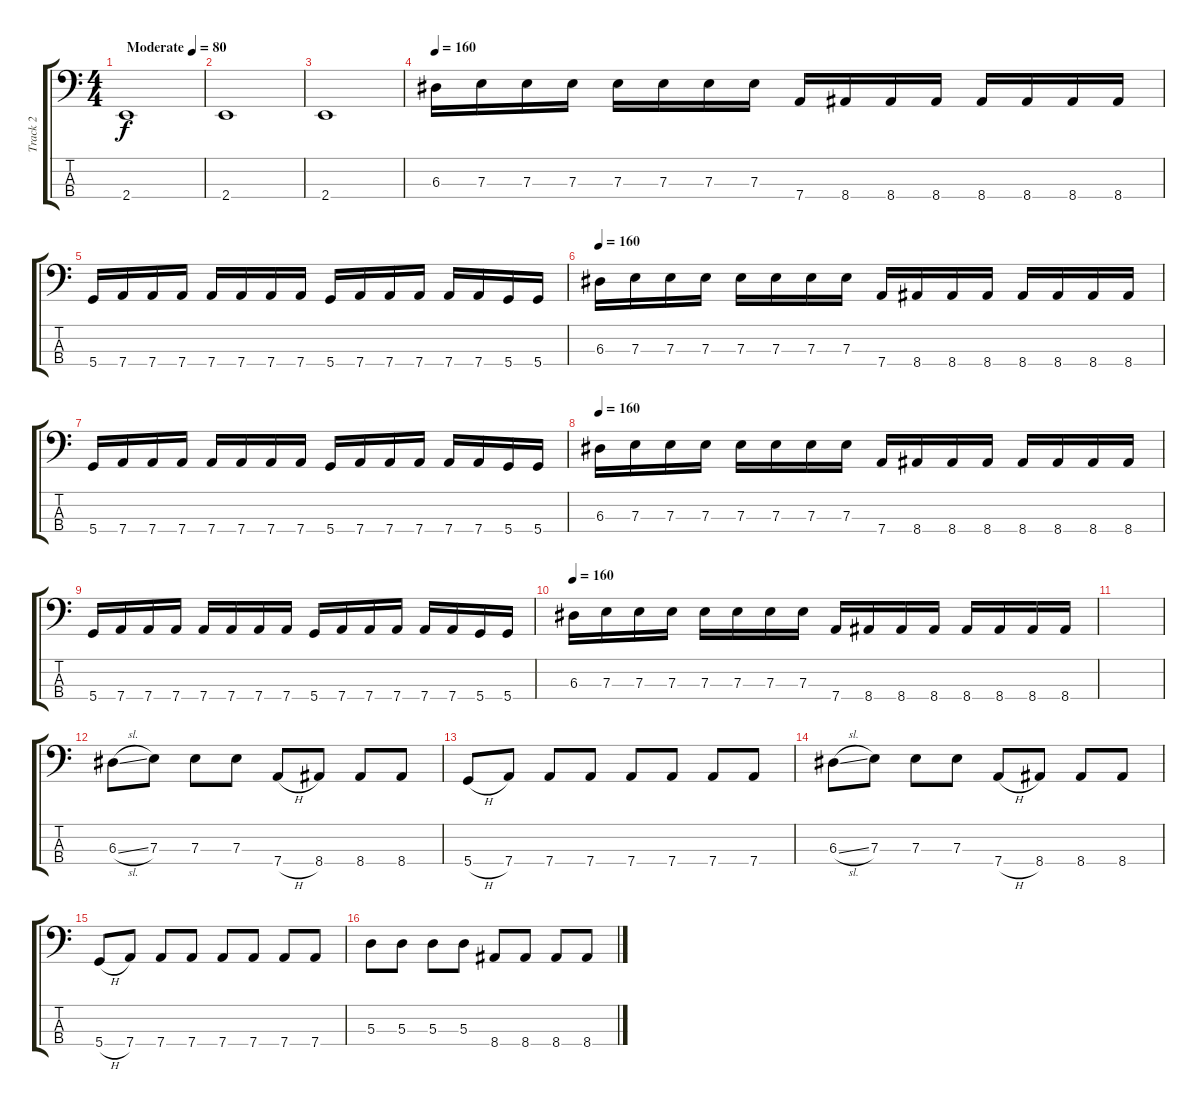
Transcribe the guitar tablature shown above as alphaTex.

\track ("Track 2" "Track 2") {instrument electricbasspick}
\staff {score tabs}
\tuning (G2 D2 A1 D1) {hide}
\ts (4 4)
\tempo (80 "Moderate")
\clef f4
\ks c
2.4.1{dy f instrument electricbasspick} |
2.4.1 |
2.4.1 |
\tempo 160
6.3.16 7.3.16 7.3.16 7.3.16 7.3.16 7.3.16 7.3.16 7.3.16 7.4.16 8.4.16 8.4.16 8.4.16 8.4.16 8.4.16 8.4.16 8.4.16 |
5.4.16 7.4.16 7.4.16 7.4.16 7.4.16 7.4.16 7.4.16 7.4.16 5.4.16 7.4.16 7.4.16 7.4.16 7.4.16 7.4.16 5.4.16 5.4.16 |
\tempo 160
6.3.16 7.3.16 7.3.16 7.3.16 7.3.16 7.3.16 7.3.16 7.3.16 7.4.16 8.4.16 8.4.16 8.4.16 8.4.16 8.4.16 8.4.16 8.4.16 |
5.4.16 7.4.16 7.4.16 7.4.16 7.4.16 7.4.16 7.4.16 7.4.16 5.4.16 7.4.16 7.4.16 7.4.16 7.4.16 7.4.16 5.4.16 5.4.16 |
\tempo 160
6.3.16 7.3.16 7.3.16 7.3.16 7.3.16 7.3.16 7.3.16 7.3.16 7.4.16 8.4.16 8.4.16 8.4.16 8.4.16 8.4.16 8.4.16 8.4.16 |
5.4.16 7.4.16 7.4.16 7.4.16 7.4.16 7.4.16 7.4.16 7.4.16 5.4.16 7.4.16 7.4.16 7.4.16 7.4.16 7.4.16 5.4.16 5.4.16 |
\tempo 160
6.3.16 7.3.16 7.3.16 7.3.16 7.3.16 7.3.16 7.3.16 7.3.16 7.4.16 8.4.16 8.4.16 8.4.16 8.4.16 8.4.16 8.4.16 8.4.16 |
|
6.3{sl}.8 7.3.8 7.3.8 7.3.8 7.4{h}.8 8.4.8 8.4.8 8.4.8 |
5.4{h}.8 7.4.8 7.4.8 7.4.8 7.4.8 7.4.8 7.4.8 7.4.8 |
6.3{sl}.8 7.3.8 7.3.8 7.3.8 7.4{h}.8 8.4.8 8.4.8 8.4.8 |
5.4{h}.8 7.4.8 7.4.8 7.4.8 7.4.8 7.4.8 7.4.8 7.4.8 |
5.3.8 5.3.8 5.3.8 5.3.8 8.4.8 8.4.8 8.4.8 8.4.8
